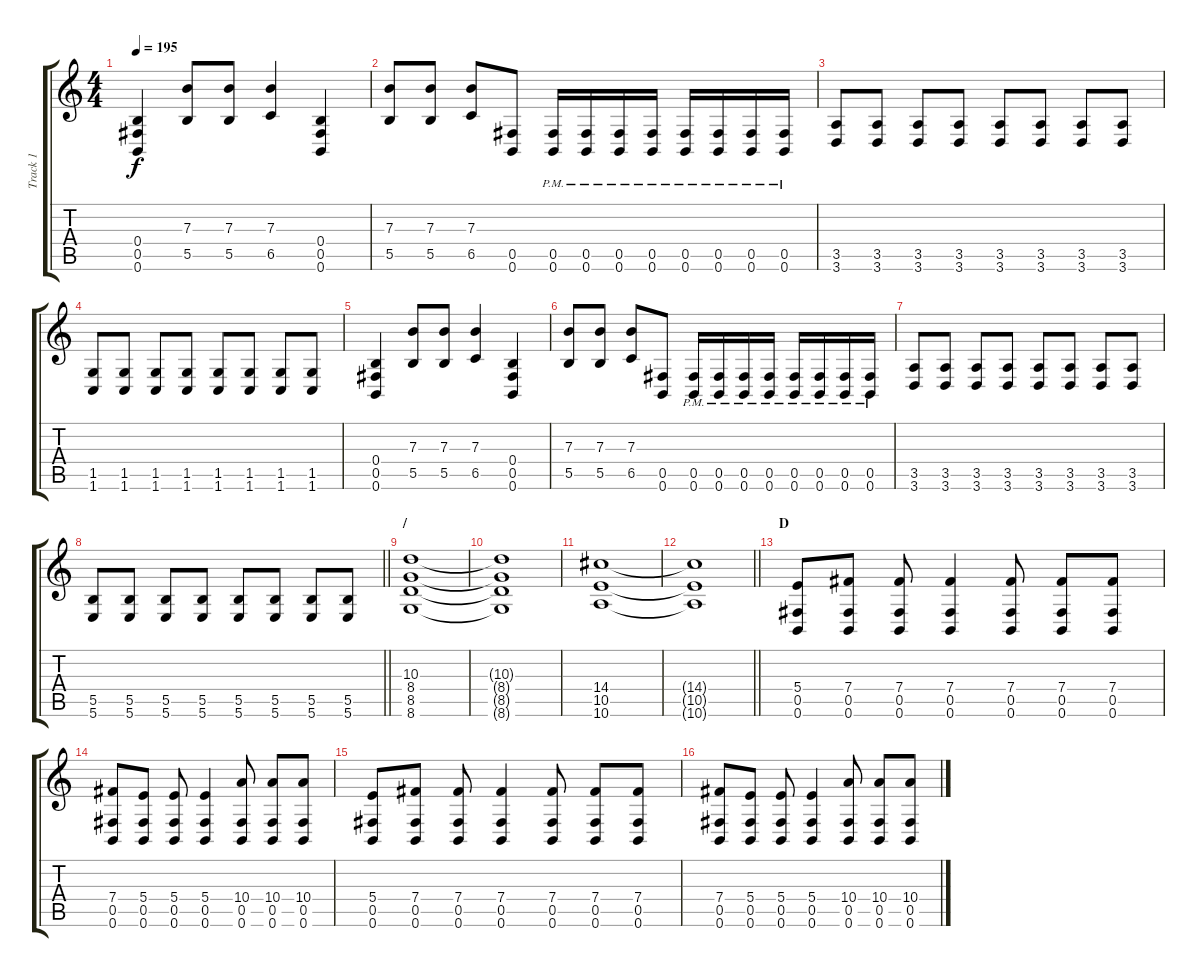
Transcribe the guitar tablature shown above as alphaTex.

\track ("Track 1" "Track 1") {instrument distortionguitar}
\staff {score tabs}
\tuning (Db4 Ab3 E3 B2 Gb2 B1) {hide}
\ts (4 4)
\tempo 195
\clef g2
\ks c
(0.4 0.5 0.6).4{dy f} (7.3 5.5).8 (7.3 5.5).8 (7.3 6.5).4 (0.4 0.5 0.6).4 |
(7.3 5.5).8 (7.3 5.5).8 (7.3 6.5).8 (0.5 0.6).8 (0.5{pm} 0.6{pm}).16 (0.5{pm} 0.6{pm}).16 (0.5{pm} 0.6{pm}).16 (0.5{pm} 0.6{pm}).16 (0.5{pm} 0.6{pm}).16 (0.5{pm} 0.6{pm}).16 (0.5{pm} 0.6{pm}).16 (0.5{pm} 0.6{pm}).16 |
(3.5 3.6).8 (3.5 3.6).8 (3.5 3.6).8 (3.5 3.6).8 (3.5 3.6).8 (3.5 3.6).8 (3.5 3.6).8 (3.5 3.6).8 |
(1.5 1.6).8 (1.5 1.6).8 (1.5 1.6).8 (1.5 1.6).8 (1.5 1.6).8 (1.5 1.6).8 (1.5 1.6).8 (1.5 1.6).8 |
(0.4 0.5 0.6).4 (7.3 5.5).8 (7.3 5.5).8 (7.3 6.5).4 (0.4 0.5 0.6).4 |
(7.3 5.5).8 (7.3 5.5).8 (7.3 6.5).8 (0.5 0.6).8 (0.5{pm} 0.6{pm}).16 (0.5{pm} 0.6{pm}).16 (0.5{pm} 0.6{pm}).16 (0.5{pm} 0.6{pm}).16 (0.5{pm} 0.6{pm}).16 (0.5{pm} 0.6{pm}).16 (0.5{pm} 0.6{pm}).16 (0.5{pm} 0.6{pm}).16 |
(3.5 3.6).8 (3.5 3.6).8 (3.5 3.6).8 (3.5 3.6).8 (3.5 3.6).8 (3.5 3.6).8 (3.5 3.6).8 (3.5 3.6).8 |
\barLineRight lightlight
(5.5 5.6).8 (5.5 5.6).8 (5.5 5.6).8 (5.5 5.6).8 (5.5 5.6).8 (5.5 5.6).8 (5.5 5.6).8 (5.5 5.6).8 |
\section ("" "/")
(10.3 8.4 8.5 8.6).1 |
(10.3{t} 8.4{t} 8.5{t} 8.6{t}).1 |
(14.4 10.5 10.6).1 |
\barLineRight lightlight
(14.4{t} 10.5{t} 10.6{t}).1 |
\section ("" "D")
(5.4 0.5 0.6).8 (7.4 0.5 0.6).8 (7.4 0.5 0.6).8 (7.4 0.5 0.6).4 (7.4 0.5 0.6).8 (7.4 0.5 0.6).8 (7.4 0.5 0.6).8 |
(7.4 0.5 0.6).8 (5.4 0.5 0.6).8 (5.4 0.5 0.6).8 (5.4 0.5 0.6).4 (10.4 0.5 0.6).8 (10.4 0.5 0.6).8 (10.4 0.5 0.6).8 |
(5.4 0.5 0.6).8 (7.4 0.5 0.6).8 (7.4 0.5 0.6).8 (7.4 0.5 0.6).4 (7.4 0.5 0.6).8 (7.4 0.5 0.6).8 (7.4 0.5 0.6).8 |
(7.4 0.5 0.6).8 (5.4 0.5 0.6).8 (5.4 0.5 0.6).8 (5.4 0.5 0.6).4 (10.4 0.5 0.6).8 (10.4 0.5 0.6).8 (10.4 0.5 0.6).8
